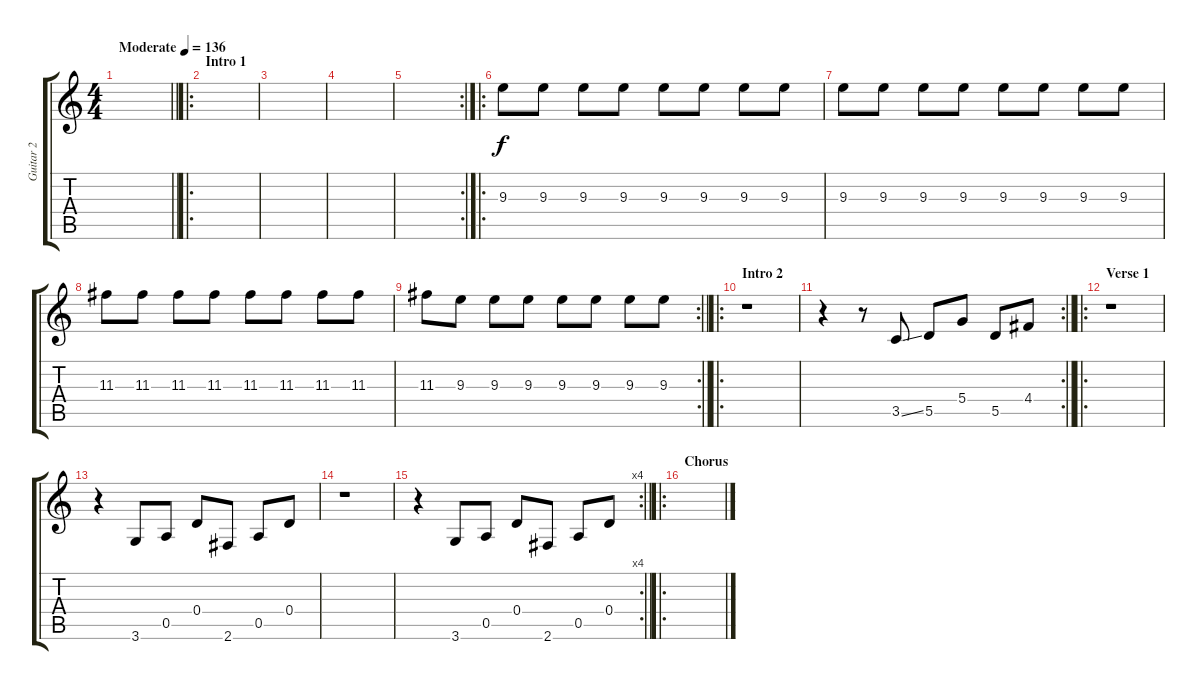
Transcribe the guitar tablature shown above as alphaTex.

\track ("Guitar 2" "Guitar 2") {instrument electricguitarjazz}
\staff {score tabs}
\tuning (E4 B3 G3 D3 A2 E2) {hide}
\ts (4 4)
\tempo (136 "Moderate")
\clef g2
\barLineRight lightlight
\ks c
|
\ro
\section ("" "Intro 1")
|
|
|
\rc 2
|
\ro
9.3.8 9.3.8 9.3.8 9.3.8 9.3.8 9.3.8 9.3.8 9.3.8 |
9.3.8 9.3.8 9.3.8 9.3.8 9.3.8 9.3.8 9.3.8 9.3.8 |
11.3.8 11.3.8 11.3.8 11.3.8 11.3.8 11.3.8 11.3.8 11.3.8 |
\rc 2
\barLineRight lightlight
11.3.8 9.3.8 9.3.8 9.3.8 9.3.8 9.3.8 9.3.8 9.3.8 |
\ro
\section ("" "Intro 2")
r.1 |
\rc 2
\barLineRight lightlight
r.4 r.8 3.5{ss}.8 5.5.8 5.4.8 5.5.8 4.4.8 |
\ro
\section ("" "Verse 1")
r.1 |
r.4 3.6.8 0.5.8 0.4.8 2.6.8 0.5.8 0.4.8 |
r.1 |
\rc 4
\barLineRight lightlight
r.4 3.6.8 0.5.8 0.4.8 2.6.8 0.5.8 0.4.8 |
\ro
\section ("" "Chorus")
